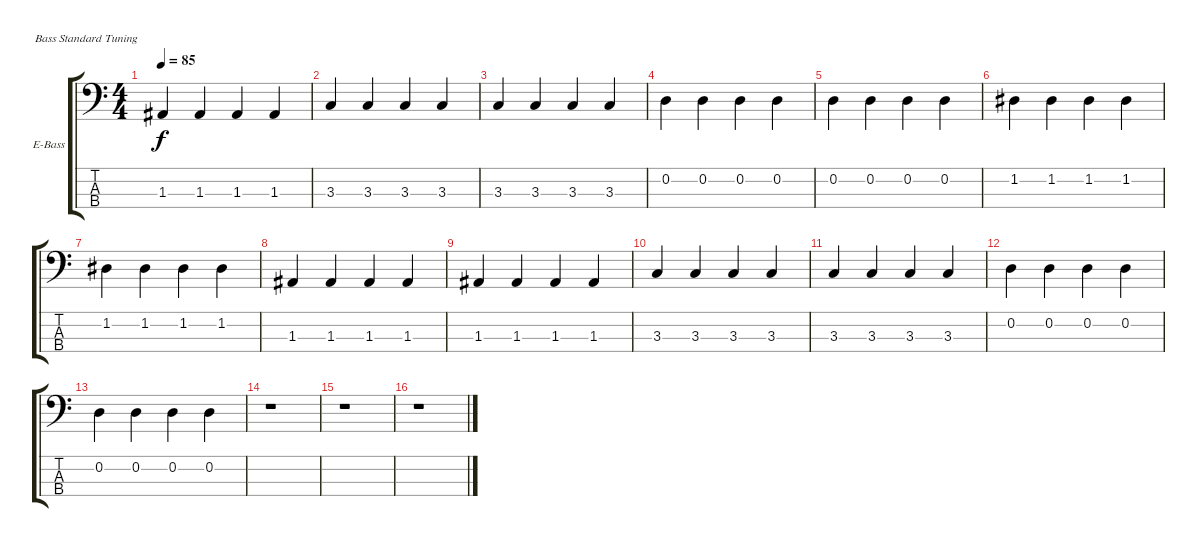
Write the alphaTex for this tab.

\bracketExtendMode groupsimilarinstruments
\firstSystemTrackNameOrientation horizontal
\otherSystemsTrackNameOrientation horizontal
\track ("Bass" "E-Bass") {instrument electricbasspick}
\staff {score tabs}
\tuning (G2 D2 A1 E1)
\ts (4 4)
\tempo 85
\clef f4
\ks c
1.3.4{dy f} 1.3.4 1.3.4 1.3.4 |
3.3.4 3.3.4 3.3.4 3.3.4 |
3.3.4 3.3.4 3.3.4 3.3.4 |
0.2.4 0.2.4 0.2.4 0.2.4 |
0.2.4 0.2.4 0.2.4 0.2.4 |
1.2.4 1.2.4 1.2.4 1.2.4 |
1.2.4 1.2.4 1.2.4 1.2.4 |
1.3.4 1.3.4 1.3.4 1.3.4 |
1.3.4 1.3.4 1.3.4 1.3.4 |
3.3.4 3.3.4 3.3.4 3.3.4 |
3.3.4 3.3.4 3.3.4 3.3.4 |
0.2.4 0.2.4 0.2.4 0.2.4 |
0.2.4 0.2.4 0.2.4 0.2.4 |
r.1 |
r.1 |
r.1
